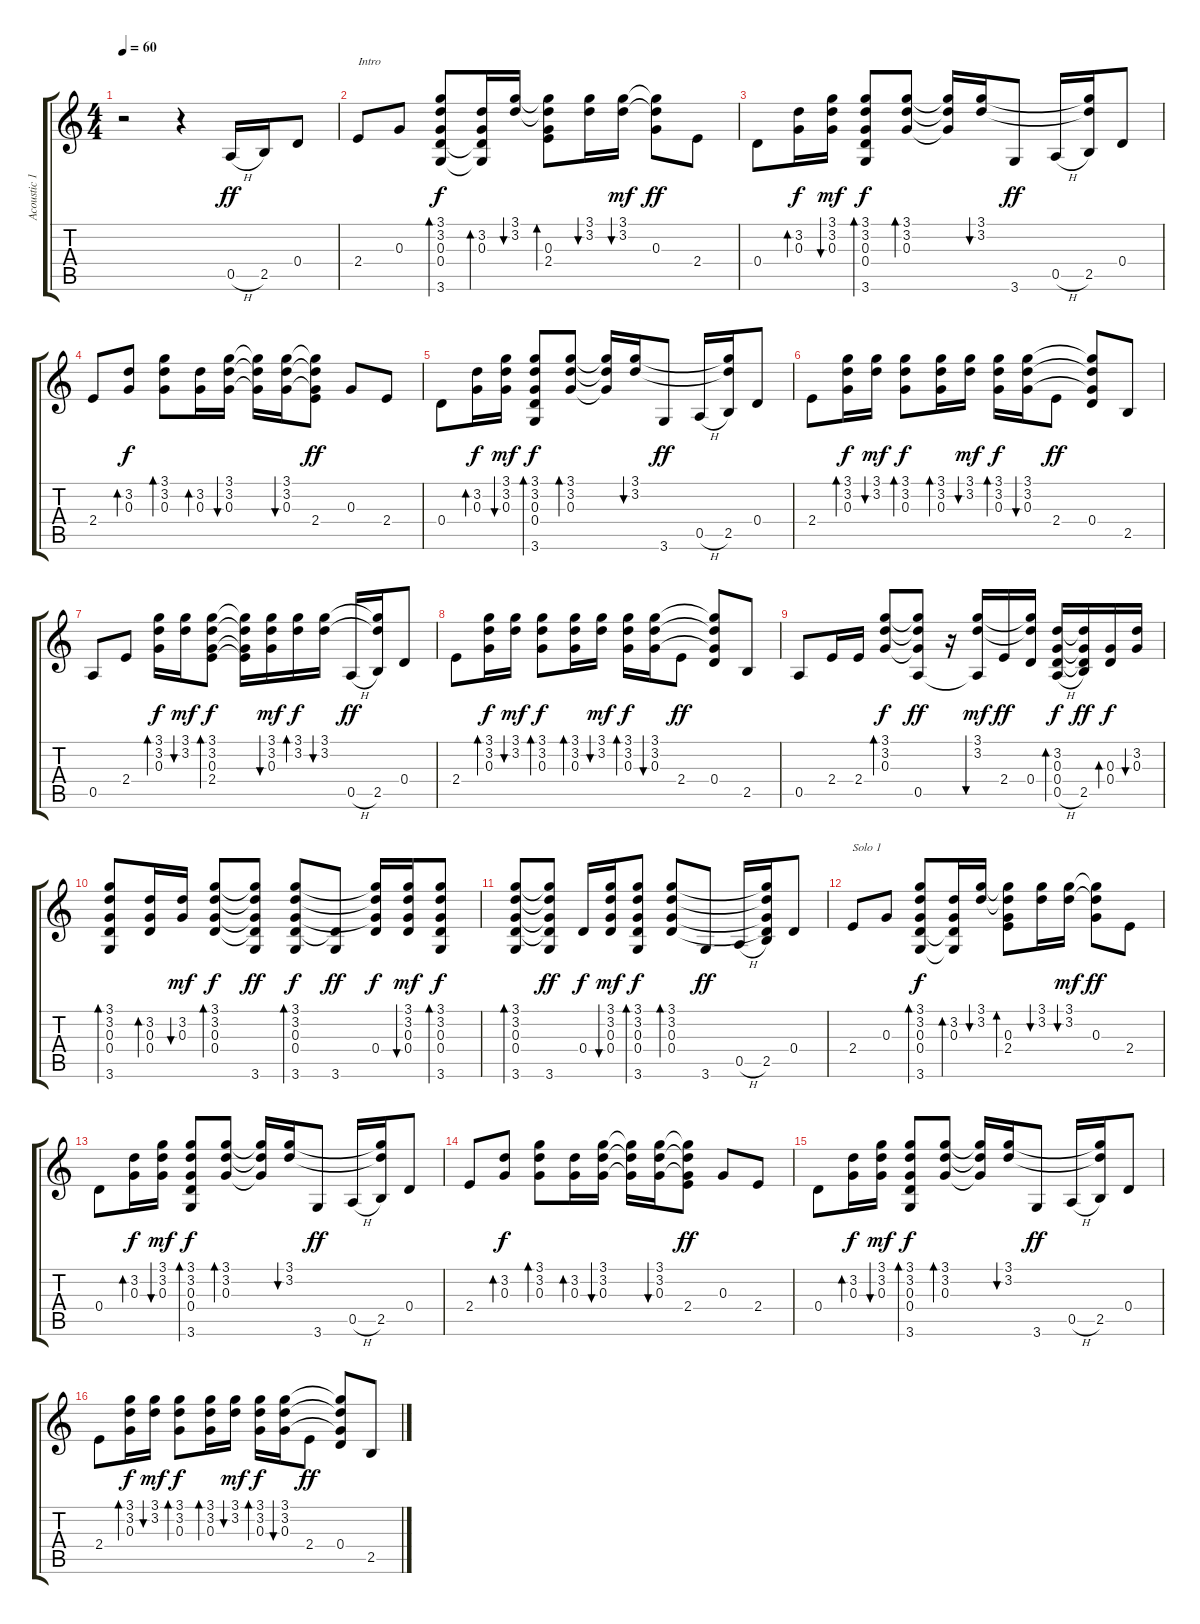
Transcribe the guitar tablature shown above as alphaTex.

\track ("Acoustic 12 String" "Acoustic 1") {instrument acousticguitarsteel}
\staff {score tabs}
\tuning (E4 B3 G3 D3 A2 E2) {hide}
\ts (4 4)
\tempo 60
\clef g2
\ks c
r.2{dy ff instrument acousticguitarsteel} r.4 0.5{h}.16 2.5.16 0.4.8 |
2.4.8{txt "Intro"} 0.3.8 (3.1 3.2 0.3 0.4 3.6).8{bd 120 dy f} (3.2 0.3 0.4{t} 3.6{t}).16{bd 120} (3.1 3.2).16{bu 120} (3.1{t} 3.2{t} 0.3 2.4).8{bd 120} (3.1 3.2).16{bu 120} (3.1 3.2).16{bu 120 dy mf} (3.1{t} 3.2{t} 0.3).8{dy ff} 2.4.8 |
0.4.8 (3.2 0.3).16{bd 120 dy f} (3.1 3.2 0.3).16{bu 120 dy mf} (3.1 3.2 0.3 0.4 3.6).8{bd 120 dy f} (3.1 3.2 0.3).8{bd 120} (3.1{t} 3.2{t} 0.3{t}).16 (3.1 3.2).16{bu 120} 3.6.8{dy ff} 0.5{h}.16 (3.1{t} 3.2{t} 2.5).16 0.4.8 |
2.4.8 (3.2 0.3).8{bd 120 dy f} (3.1 3.2 0.3).8{bd 120} (3.2 0.3).16{bd 120} (3.1 3.2 0.3).16{bu 120} (3.1{t} 3.2{t} 0.3{t}).16 (3.1 3.2 0.3).16{bu 120} (3.1{t} 3.2{t} 0.3{t} 2.4).8{dy ff} 0.3.8 2.4.8 |
0.4.8 (3.2 0.3).16{bd 120 dy f} (3.1 3.2 0.3).16{bu 120 dy mf} (3.1 3.2 0.3 0.4 3.6).8{bd 120 dy f} (3.1 3.2 0.3).8{bd 120} (3.1{t} 3.2{t} 0.3{t}).16 (3.1 3.2).16{bu 120} 3.6.8{dy ff} 0.5{h}.16 (3.1{t} 3.2{t} 2.5).16 0.4.8 |
2.4.8 (3.1 3.2 0.3).16{bd 120 dy f} (3.1 3.2).16{bu 120 dy mf} (3.1 3.2 0.3).8{bd 120 dy f} (3.1 3.2 0.3).16{bd 120} (3.1 3.2).16{bu 120 dy mf} (3.1 3.2 0.3).16{bd 120 dy f} (3.1 3.2 0.3).16{bu 120} 2.4.8{dy ff} (3.1{t} 3.2{t} 0.3{t} 0.4).8 2.5.8 |
0.5.8 2.4.8 (3.1 3.2 0.3).16{bd 120 dy f} (3.1 3.2).16{bu 120 dy mf} (3.1 3.2 0.3 2.4).8{bd 120 dy f} (3.1{t} 3.2{t} 0.3{t} 2.4{t}).16 (3.1 3.2 0.3).16{bu 120 dy mf} (3.1 3.2).16{bd 120 dy f} (3.1 3.2).16{bu 120} 0.5{h}.16{dy ff} (3.1{t} 3.2{t} 2.5).16 0.4.8 |
2.4.8 (3.1 3.2 0.3).16{bd 120 dy f} (3.1 3.2).16{bu 120 dy mf} (3.1 3.2 0.3).8{bd 120 dy f} (3.1 3.2 0.3).16{bd 120} (3.1 3.2).16{bu 120 dy mf} (3.1 3.2 0.3).16{bd 120 dy f} (3.1 3.2 0.3).16{bu 120} 2.4.8{dy ff} (3.1{t} 3.2{t} 0.3{t} 0.4).8 2.5.8 |
0.5.8 2.4.16 2.4.16 (3.1 3.2 0.3).8{bd 120 dy f} (3.1{t} 3.2{t} 0.3{t} 0.5).8{dy ff} r.16 (3.1 3.2 0.5{t}).16{bu 120 dy mf} 2.4.16{dy ff} (3.1{t} 3.2{t} 0.4).16 (3.2 0.3 0.4 0.5{h}).16{bd 120 dy f} (3.2{t} 0.3{t} 0.4{t} 2.5).16{dy ff} (0.3 0.4).16{bd 120 dy f} (3.2 0.3).16{bu 120} |
(3.1 3.2 0.3 0.4 3.6).8{bd 120} (3.2 0.3 0.4).16{bd 120} (3.2 0.3).16{bu 120 dy mf} (3.1 3.2 0.3 0.4).8{bd 120 dy f} (3.1{t} 3.2{t} 0.3{t} 0.4{t} 3.6).8{dy ff} (3.1 3.2 0.3 0.4 3.6).8{bd 120 dy f} (0.4{t} 3.6).8{dy ff} (3.1{t} 3.2{t} 0.3{t} 0.4).16{dy f} (3.1 3.2 0.3 0.4).16{bu 120 dy mf} (3.1 3.2 0.3 0.4 3.6).8{bd 120 dy f} |
(3.1 3.2 0.3 0.4 3.6).8{bd 120} (3.1{t} 3.2{t} 0.3{t} 0.4{t} 3.6).8{dy ff} 0.4.16{dy f} (3.1 3.2 0.3 0.4).16{bu 120 dy mf} (3.1 3.2 0.3 0.4 3.6).8{bd 120 dy f} (3.1 3.2 0.3 0.4).8{bd 120} 3.6.8{dy ff} 0.5{h}.16 (3.1{t} 3.2{t} 0.3{t} 0.4{t} 2.5).16 0.4.8 |
2.4.8{txt "Solo 1"} 0.3.8 (3.1 3.2 0.3 0.4 3.6).8{bd 120 dy f} (3.2 0.3 0.4{t} 3.6{t}).16{bd 120} (3.1 3.2).16{bu 120} (3.1{t} 3.2{t} 0.3 2.4).8{bd 120} (3.1 3.2).16{bu 120} (3.1 3.2).16{bu 120 dy mf} (3.1{t} 3.2{t} 0.3).8{dy ff} 2.4.8 |
0.4.8 (3.2 0.3).16{bd 120 dy f} (3.1 3.2 0.3).16{bu 120 dy mf} (3.1 3.2 0.3 0.4 3.6).8{bd 120 dy f} (3.1 3.2 0.3).8{bd 120} (3.1{t} 3.2{t} 0.3{t}).16 (3.1 3.2).16{bu 120} 3.6.8{dy ff} 0.5{h}.16 (3.1{t} 3.2{t} 2.5).16 0.4.8 |
2.4.8 (3.2 0.3).8{bd 120 dy f} (3.1 3.2 0.3).8{bd 120} (3.2 0.3).16{bd 120} (3.1 3.2 0.3).16{bu 120} (3.1{t} 3.2{t} 0.3{t}).16 (3.1 3.2 0.3).16{bu 120} (3.1{t} 3.2{t} 0.3{t} 2.4).8{dy ff} 0.3.8 2.4.8 |
0.4.8 (3.2 0.3).16{bd 120 dy f} (3.1 3.2 0.3).16{bu 120 dy mf} (3.1 3.2 0.3 0.4 3.6).8{bd 120 dy f} (3.1 3.2 0.3).8{bd 120} (3.1{t} 3.2{t} 0.3{t}).16 (3.1 3.2).16{bu 120} 3.6.8{dy ff} 0.5{h}.16 (3.1{t} 3.2{t} 2.5).16 0.4.8 |
2.4.8 (3.1 3.2 0.3).16{bd 120 dy f} (3.1 3.2).16{bu 120 dy mf} (3.1 3.2 0.3).8{bd 120 dy f} (3.1 3.2 0.3).16{bd 120} (3.1 3.2).16{bu 120 dy mf} (3.1 3.2 0.3).16{bd 120 dy f} (3.1 3.2 0.3).16{bu 120} 2.4.8{dy ff} (3.1{t} 3.2{t} 0.3{t} 0.4).8 2.5.8
